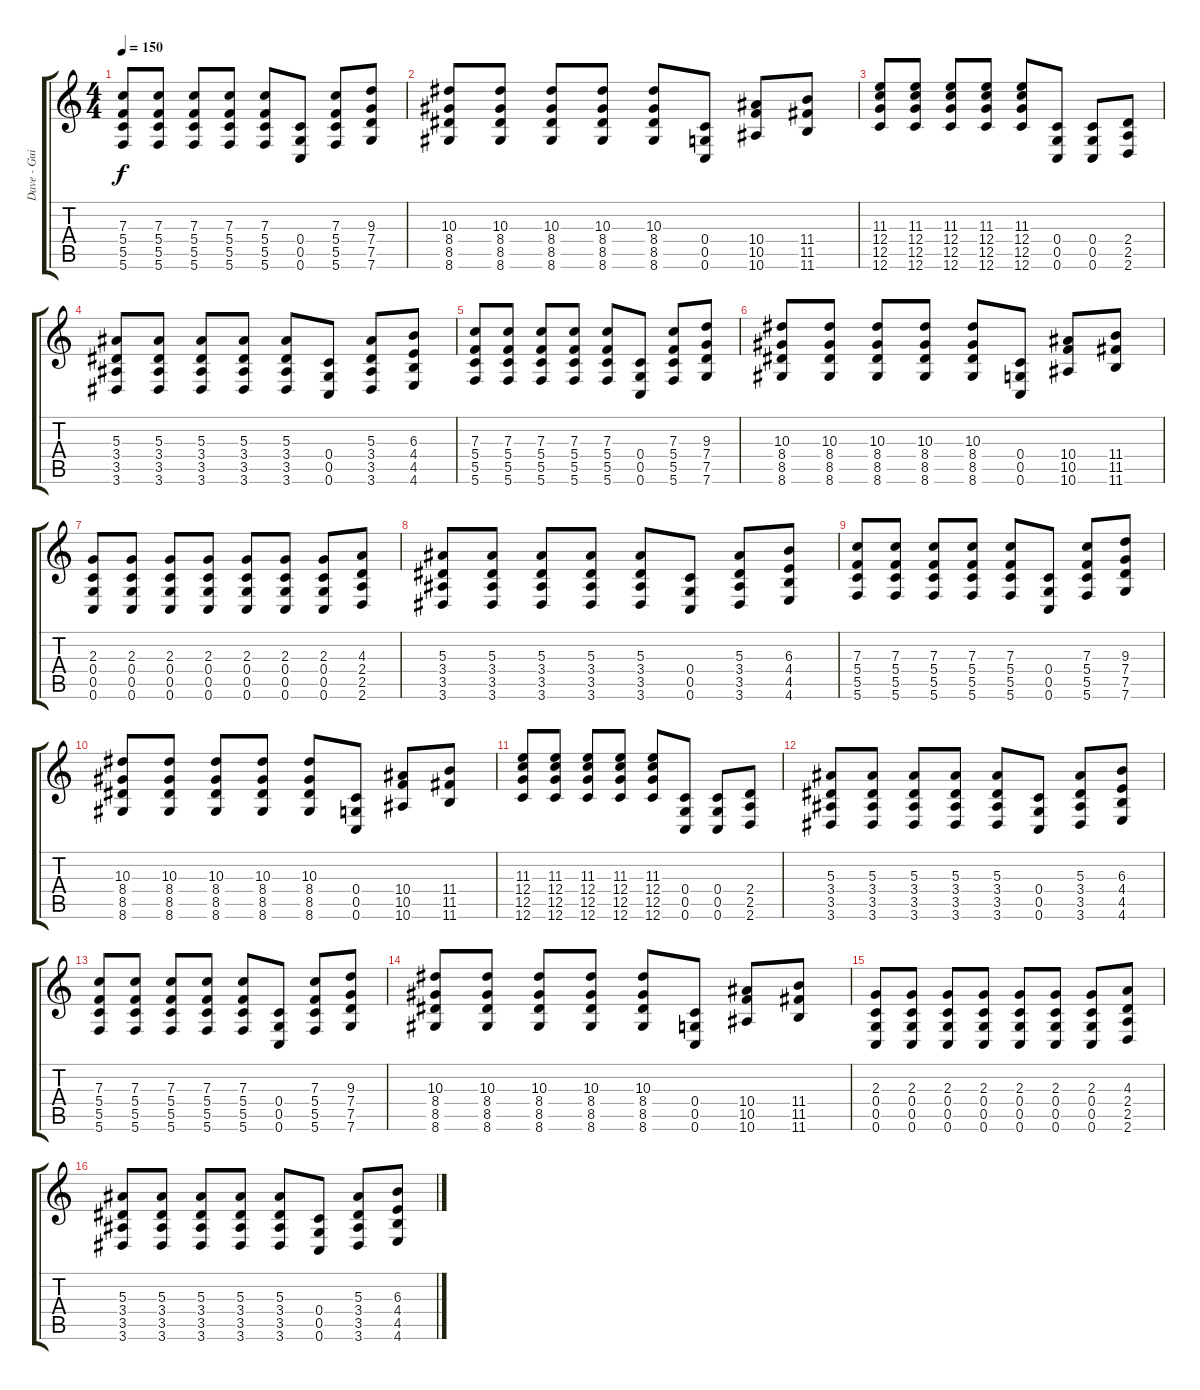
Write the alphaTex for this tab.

\track ("Dave - Guitar" "Dave - Gui") {instrument overdrivenguitar}
\staff {score tabs}
\tuning (D4 A3 F3 C3 G2 C2) {hide}
\ts (4 4)
\tempo 150
\clef g2
\ks c
(7.3 5.4 5.5 5.6).8{dy f} (7.3 5.4 5.5 5.6).8 (7.3 5.4 5.5 5.6).8 (7.3 5.4 5.5 5.6).8 (7.3 5.4 5.5 5.6).8 (0.4 0.5 0.6).8 (7.3 5.4 5.5 5.6).8 (9.3 7.4 7.5 7.6).8 |
(10.3 8.4 8.5 8.6).8 (10.3 8.4 8.5 8.6).8 (10.3 8.4 8.5 8.6).8 (10.3 8.4 8.5 8.6).8 (10.3 8.4 8.5 8.6).8 (0.4 0.5 0.6).8 (10.4 10.5 10.6).8 (11.4 11.5 11.6).8 |
(11.3 12.4 12.5 12.6).8 (11.3 12.4 12.5 12.6).8 (11.3 12.4 12.5 12.6).8 (11.3 12.4 12.5 12.6).8 (11.3 12.4 12.5 12.6).8 (0.4 0.5 0.6).8 (0.4 0.5 0.6).8 (2.4 2.5 2.6).8 |
(5.3 3.4 3.5 3.6).8 (5.3 3.4 3.5 3.6).8 (5.3 3.4 3.5 3.6).8 (5.3 3.4 3.5 3.6).8 (5.3 3.4 3.5 3.6).8 (0.4 0.5 0.6).8 (5.3 3.4 3.5 3.6).8 (6.3 4.4 4.5 4.6).8 |
(7.3 5.4 5.5 5.6).8 (7.3 5.4 5.5 5.6).8 (7.3 5.4 5.5 5.6).8 (7.3 5.4 5.5 5.6).8 (7.3 5.4 5.5 5.6).8 (0.4 0.5 0.6).8 (7.3 5.4 5.5 5.6).8 (9.3 7.4 7.5 7.6).8 |
(10.3 8.4 8.5 8.6).8 (10.3 8.4 8.5 8.6).8 (10.3 8.4 8.5 8.6).8 (10.3 8.4 8.5 8.6).8 (10.3 8.4 8.5 8.6).8 (0.4 0.5 0.6).8 (10.4 10.5 10.6).8 (11.4 11.5 11.6).8 |
(2.3 0.4 0.5 0.6).8 (2.3 0.4 0.5 0.6).8 (2.3 0.4 0.5 0.6).8 (2.3 0.4 0.5 0.6).8 (2.3 0.4 0.5 0.6).8 (2.3 0.4 0.5 0.6).8 (2.3 0.4 0.5 0.6).8 (4.3 2.4 2.5 2.6).8 |
(5.3 3.4 3.5 3.6).8 (5.3 3.4 3.5 3.6).8 (5.3 3.4 3.5 3.6).8 (5.3 3.4 3.5 3.6).8 (5.3 3.4 3.5 3.6).8 (0.4 0.5 0.6).8 (5.3 3.4 3.5 3.6).8 (6.3 4.4 4.5 4.6).8 |
(7.3 5.4 5.5 5.6).8 (7.3 5.4 5.5 5.6).8 (7.3 5.4 5.5 5.6).8 (7.3 5.4 5.5 5.6).8 (7.3 5.4 5.5 5.6).8 (0.4 0.5 0.6).8 (7.3 5.4 5.5 5.6).8 (9.3 7.4 7.5 7.6).8 |
(10.3 8.4 8.5 8.6).8 (10.3 8.4 8.5 8.6).8 (10.3 8.4 8.5 8.6).8 (10.3 8.4 8.5 8.6).8 (10.3 8.4 8.5 8.6).8 (0.4 0.5 0.6).8 (10.4 10.5 10.6).8 (11.4 11.5 11.6).8 |
(11.3 12.4 12.5 12.6).8 (11.3 12.4 12.5 12.6).8 (11.3 12.4 12.5 12.6).8 (11.3 12.4 12.5 12.6).8 (11.3 12.4 12.5 12.6).8 (0.4 0.5 0.6).8 (0.4 0.5 0.6).8 (2.4 2.5 2.6).8 |
(5.3 3.4 3.5 3.6).8 (5.3 3.4 3.5 3.6).8 (5.3 3.4 3.5 3.6).8 (5.3 3.4 3.5 3.6).8 (5.3 3.4 3.5 3.6).8 (0.4 0.5 0.6).8 (5.3 3.4 3.5 3.6).8 (6.3 4.4 4.5 4.6).8 |
(7.3 5.4 5.5 5.6).8 (7.3 5.4 5.5 5.6).8 (7.3 5.4 5.5 5.6).8 (7.3 5.4 5.5 5.6).8 (7.3 5.4 5.5 5.6).8 (0.4 0.5 0.6).8 (7.3 5.4 5.5 5.6).8 (9.3 7.4 7.5 7.6).8 |
(10.3 8.4 8.5 8.6).8 (10.3 8.4 8.5 8.6).8 (10.3 8.4 8.5 8.6).8 (10.3 8.4 8.5 8.6).8 (10.3 8.4 8.5 8.6).8 (0.4 0.5 0.6).8 (10.4 10.5 10.6).8 (11.4 11.5 11.6).8 |
(2.3 0.4 0.5 0.6).8 (2.3 0.4 0.5 0.6).8 (2.3 0.4 0.5 0.6).8 (2.3 0.4 0.5 0.6).8 (2.3 0.4 0.5 0.6).8 (2.3 0.4 0.5 0.6).8 (2.3 0.4 0.5 0.6).8 (4.3 2.4 2.5 2.6).8 |
(5.3 3.4 3.5 3.6).8 (5.3 3.4 3.5 3.6).8 (5.3 3.4 3.5 3.6).8 (5.3 3.4 3.5 3.6).8 (5.3 3.4 3.5 3.6).8 (0.4 0.5 0.6).8 (5.3 3.4 3.5 3.6).8 (6.3 4.4 4.5 4.6).8
